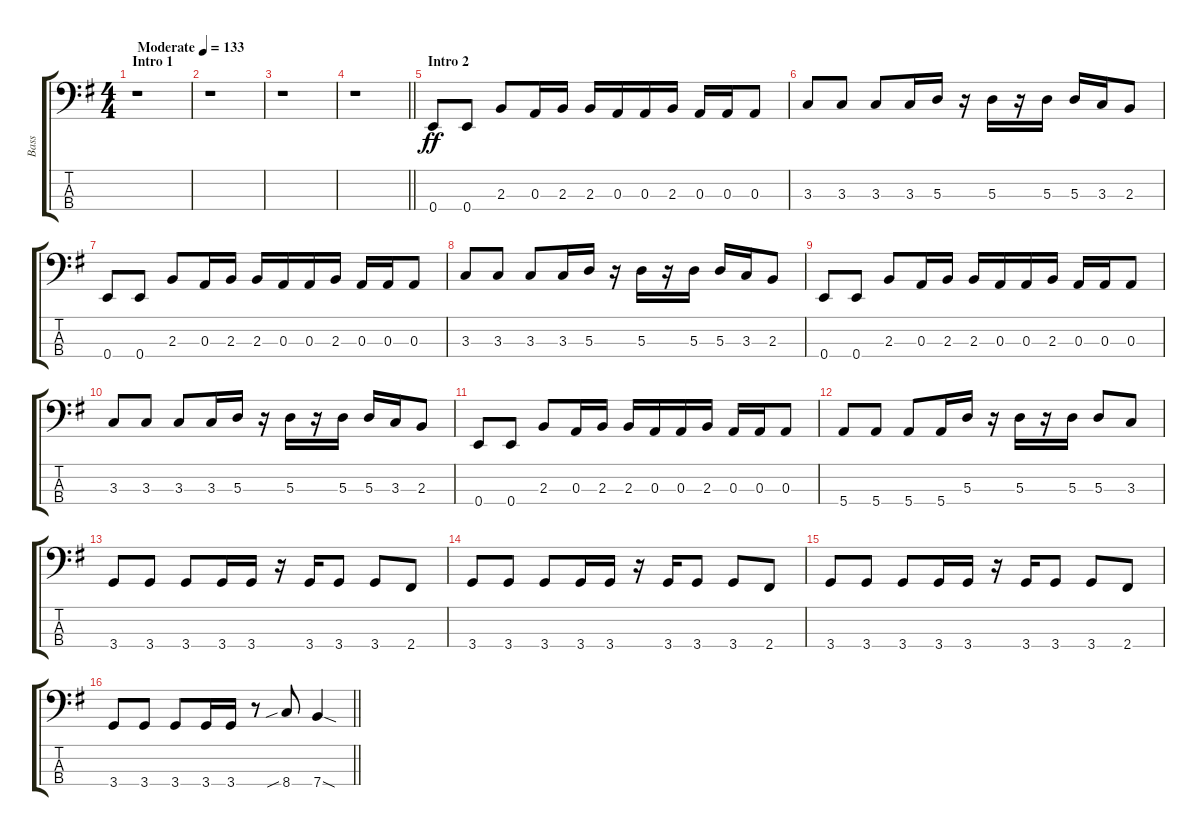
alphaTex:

\track ("Bass" "Bass") {instrument electricbasspick}
\staff {score tabs}
\tuning (G2 D2 A1 E1) {hide}
\ts (4 4)
\section ("" "Intro 1")
\tempo (133 "Moderate")
\clef f4
\ks g
r.1{dy ff instrument electricbasspick} |
r.1 |
r.1 |
\barLineRight lightlight
r.1 |
\section ("" "Intro 2")
0.4.8 0.4.8 2.3.8 0.3.16 2.3.16 2.3.16 0.3.16 0.3.16 2.3.16 0.3.16 0.3.16 0.3.8 |
3.3.8 3.3.8 3.3.8 3.3.16 5.3.16 r.16 5.3.16 r.16 5.3.16 5.3.16 3.3.16 2.3.8 |
0.4.8 0.4.8 2.3.8 0.3.16 2.3.16 2.3.16 0.3.16 0.3.16 2.3.16 0.3.16 0.3.16 0.3.8 |
3.3.8 3.3.8 3.3.8 3.3.16 5.3.16 r.16 5.3.16 r.16 5.3.16 5.3.16 3.3.16 2.3.8 |
0.4.8 0.4.8 2.3.8 0.3.16 2.3.16 2.3.16 0.3.16 0.3.16 2.3.16 0.3.16 0.3.16 0.3.8 |
3.3.8 3.3.8 3.3.8 3.3.16 5.3.16 r.16 5.3.16 r.16 5.3.16 5.3.16 3.3.16 2.3.8 |
0.4.8 0.4.8 2.3.8 0.3.16 2.3.16 2.3.16 0.3.16 0.3.16 2.3.16 0.3.16 0.3.16 0.3.8 |
5.4.8 5.4.8 5.4.8 5.4.16 5.3.16 r.16 5.3.16 r.16 5.3.16 5.3.8 3.3.8 |
3.4.8 3.4.8 3.4.8 3.4.16 3.4.16 r.16 3.4.16 3.4.8 3.4.8 2.4.8 |
3.4.8 3.4.8 3.4.8 3.4.16 3.4.16 r.16 3.4.16 3.4.8 3.4.8 2.4.8 |
3.4.8 3.4.8 3.4.8 3.4.16 3.4.16 r.16 3.4.16 3.4.8 3.4.8 2.4.8 |
\barLineRight lightlight
3.4.8 3.4.8 3.4.8 3.4.16 3.4.16 r.8 8.4{sib}.8 7.4{sod}.4
